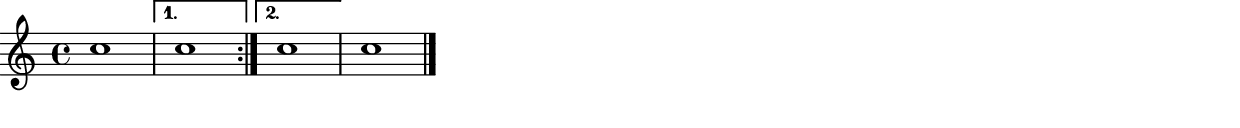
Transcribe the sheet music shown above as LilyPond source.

%% Generated by lilypond-book
%% Options: [exampleindent=10.16\mm,indent=0\mm,line-width=160\mm]
\include "lilypond-book-preamble.ly"


% ****************************************************************
% Start cut-&-pastable-section
% ****************************************************************

#(ly:set-option 'eps-box-padding 3.000000)



\paper {
  indent = 0\mm
  line-width = 160\mm
  % offset the left padding, also add 1mm as lilypond creates cropped
  % images with a little space on the right
  line-width = #(- line-width (* mm  3.000000) (* mm 1))
}

\layout {
  
}




% ****************************************************************
% ly snippet:
% ****************************************************************
\sourcefilename "/lilypond-2.24.3/input/regression/musicxml/45b-RepeatWithAlternatives.xml"
\sourcefileline 0
\version "2.24.3"
% automatically converted by musicxml2ly from -
\pointAndClickOff

\header {
    texidoc = 
    "A simple repeat with two 
          alternative endings (volta brackets)."
    }

\layout {
    \context { \Score
        autoBeaming = ##f
        }
    }
PartPOneVoiceOne =  \relative c'' {
    \repeat volta 2 {
        \clef "treble" \time 4/4 \key c \major | % 1
        c1 }
    \alternative { {
            | % 2
            c1 }
        {
            | % 3
            c1 }
        } | % 4
    c1 \bar "|."
    }


% The score definition
\score {
    <<
        
        \new Staff
        <<
            
            \context Staff << 
                \mergeDifferentlyDottedOn\mergeDifferentlyHeadedOn
                \context Voice = "PartPOneVoiceOne" {  \PartPOneVoiceOne }
                >>
            >>
        
        >>
    \layout {}
    % To create MIDI output, uncomment the following line:
    %  \midi {\tempo 4 = 100 }
    }




% ****************************************************************
% end ly snippet
% ****************************************************************
